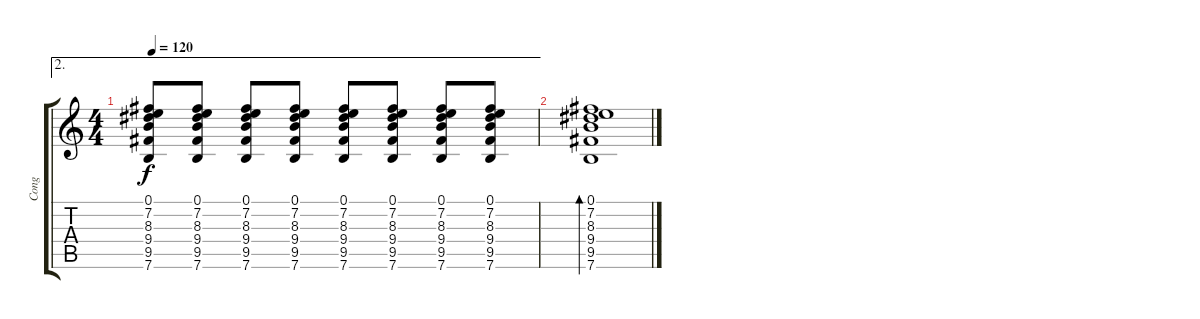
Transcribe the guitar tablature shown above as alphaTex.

\track ("Cong" "Cong") {instrument acousticguitarsteel}
\staff {score tabs}
\tuning (E4 B3 G3 D3 A2 E2) {hide}
\ae 2
\ts (4 4)
\tempo 120
\clef g2
\ks c
(0.1 7.2 8.3 9.4 9.5 7.6).8{dy f volume 0} (0.1 7.2 8.3 9.4 9.5 7.6).8 (0.1 7.2 8.3 9.4 9.5 7.6).8 (0.1 7.2 8.3 9.4 9.5 7.6).8 (0.1 7.2 8.3 9.4 9.5 7.6).8 (0.1 7.2 8.3 9.4 9.5 7.6).8 (0.1 7.2 8.3 9.4 9.5 7.6).8 (0.1 7.2 8.3 9.4 9.5 7.6).8 |
(0.1 7.2 8.3 9.4 9.5 7.6).1{bd 60}
